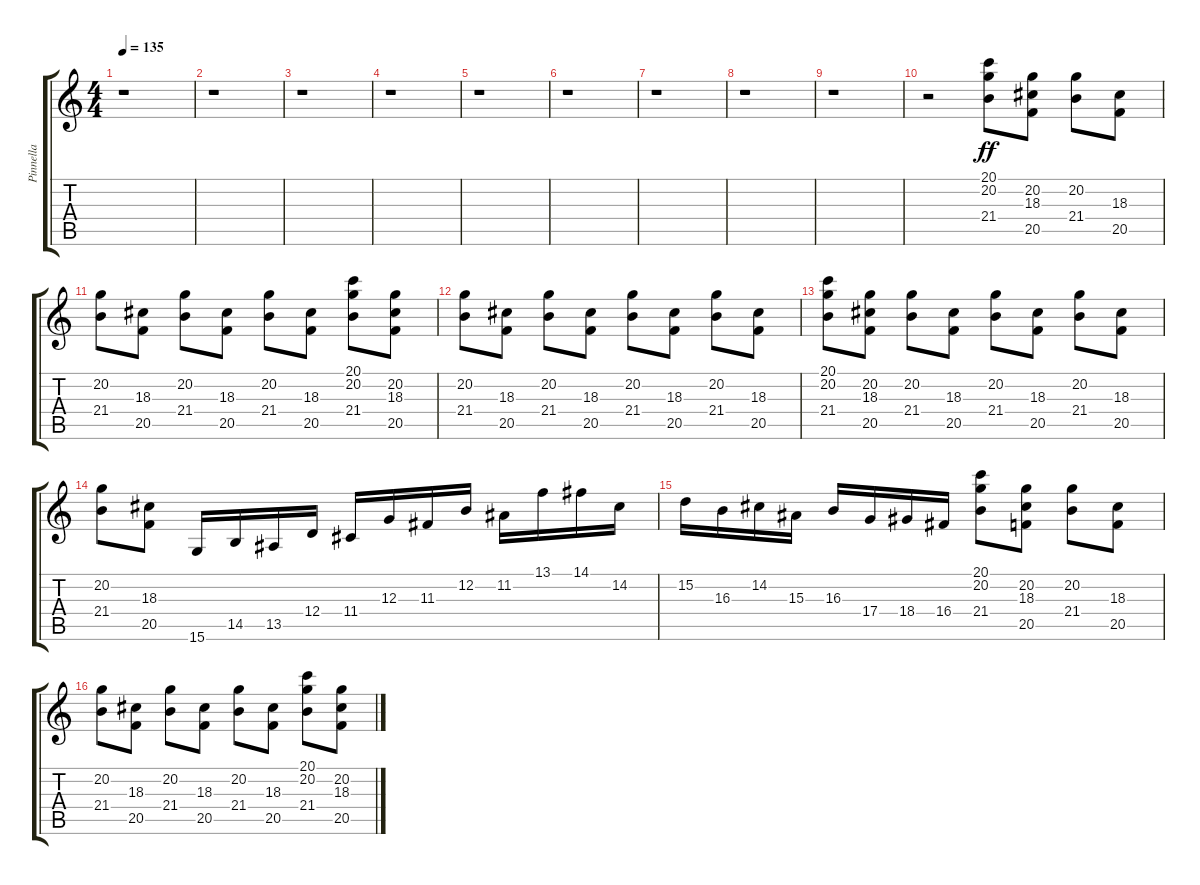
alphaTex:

\track ("Pinnella" "Pinnella") {instrument brightacousticpiano}
\staff {score tabs}
\tuning (E4 B3 G3 D3 A2 E2) {hide}
\ts (4 4)
\tempo 135
\clef g2
\ks c
r.1{dy ff} |
r.1 |
r.1 |
r.1 |
r.1 |
r.1 |
r.1 |
r.1 |
r.1 |
r.2 (20.1 20.2 21.4).8 (20.2 18.3 20.5).8 (20.2 21.4).8 (18.3 20.5).8 |
(20.2 21.4).8 (18.3 20.5).8 (20.2 21.4).8 (18.3 20.5).8 (20.2 21.4).8 (18.3 20.5).8 (20.1 20.2 21.4).8 (20.2 18.3 20.5).8 |
(20.2 21.4).8 (18.3 20.5).8 (20.2 21.4).8 (18.3 20.5).8 (20.2 21.4).8 (18.3 20.5).8 (20.2 21.4).8 (18.3 20.5).8 |
(20.1 20.2 21.4).8 (20.2 18.3 20.5).8 (20.2 21.4).8 (18.3 20.5).8 (20.2 21.4).8 (18.3 20.5).8 (20.2 21.4).8 (18.3 20.5).8 |
(20.2 21.4).8 (18.3 20.5).8 15.6.16 14.5.16 13.5.16 12.4.16 11.4.16 12.3.16 11.3.16 12.2.16 11.2.16 13.1.16 14.1.16 14.2.16 |
15.2.16 16.3.16 14.2.16 15.3.16 16.3.16 17.4.16 18.4.16 16.4.16 (20.1 20.2 21.4).8 (20.2 18.3 20.5).8 (20.2 21.4).8 (18.3 20.5).8 |
(20.2 21.4).8 (18.3 20.5).8 (20.2 21.4).8 (18.3 20.5).8 (20.2 21.4).8 (18.3 20.5).8 (20.1 20.2 21.4).8 (20.2 18.3 20.5).8
